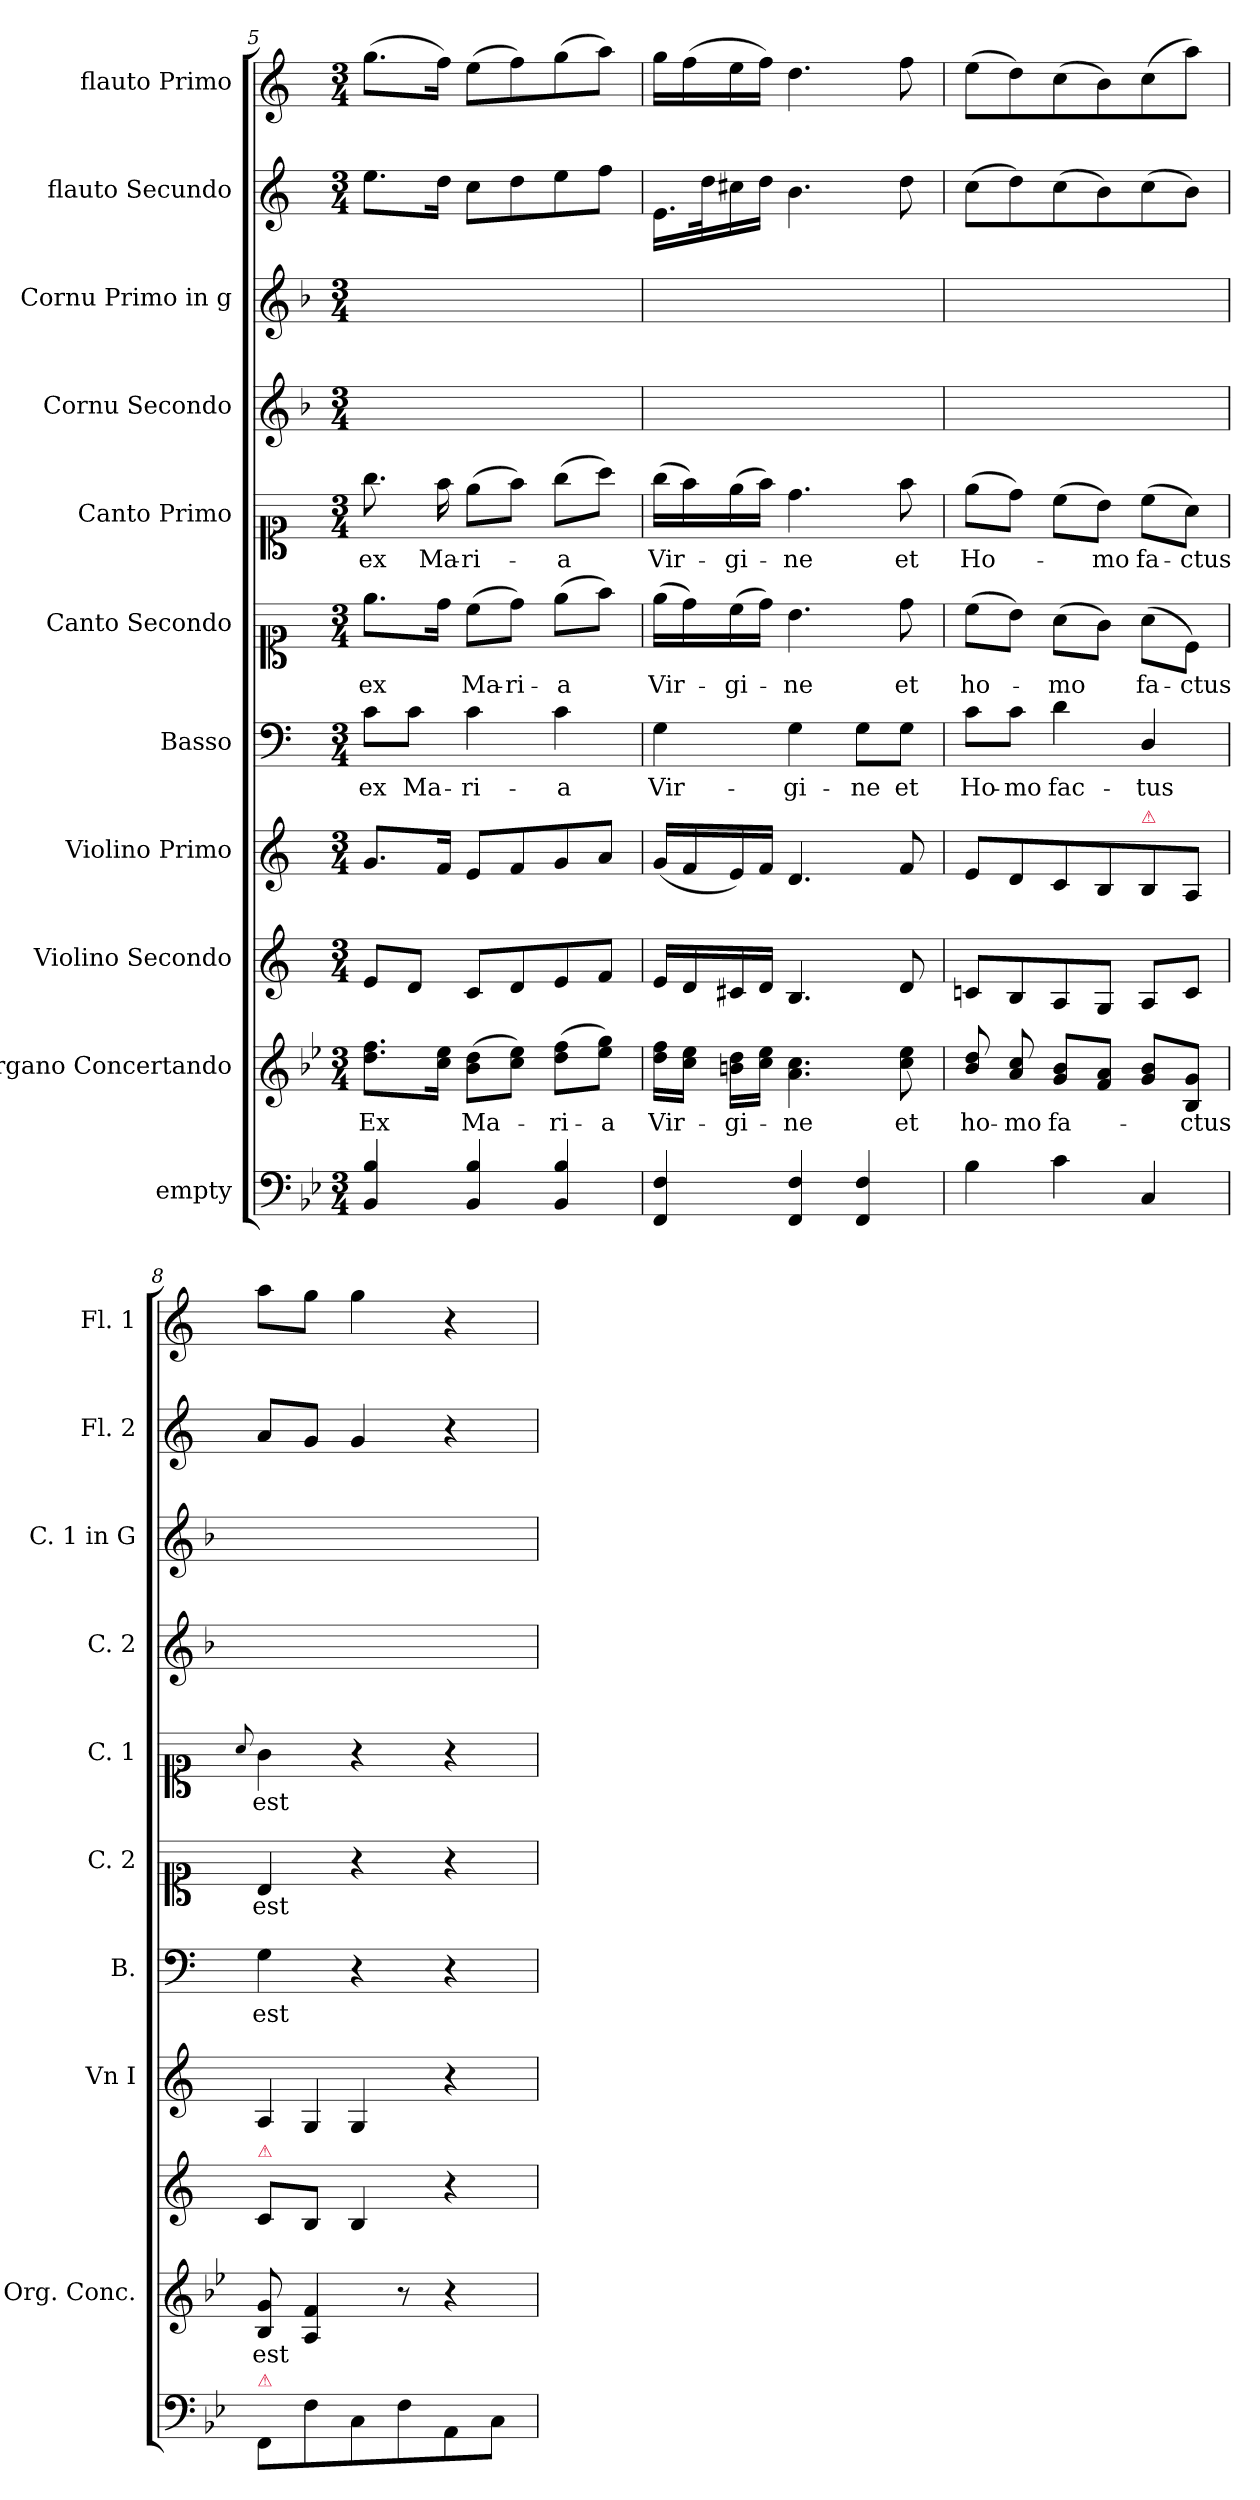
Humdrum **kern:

**kern	**kern	**text	**kern	**kern	**kern	**text	**kern	**text	**kern	**text	**kern	**kern	**kern	**kern
*part11	*part10	*part10	*part9	*part8	*part7	*part7	*part6	*part6	*part5	*part5	*part4	*part3	*part2	*part1
*staff11	*staff10	*staff10	*staff9	*staff8	*staff7	*staff7	*staff6	*staff6	*staff5	*staff5	*staff4	*staff3	*staff2	*staff1
*I"empty	*I"Organo Concertando	*	*I"Violino Secondo	*I"Violino Primo	*I"Basso	*	*I"Canto Secondo	*	*I"Canto Primo	*	*I"Cornu Secondo	*I"Cornu Primo in g	*I"flauto Secundo	*I"flauto Primo
*	*I'Org. Conc.	*	*	*I'Vn I	*I'B.	*	*I'C. 2	*	*I'C. 1	*	*I'C. 2	*I'C. 1 in G	*I'Fl. 2	*I'Fl. 1
*clefF4	*clefG2	*	*clefG2	*clefG2	*clefF4	*	*clefC1	*	*clefC1	*	*clefG2	*clefG2	*clefG2	*clefG2
*ITrd-1c-2	*ITrd-1c-2	*	*	*	*	*	*	*	*	*	*ITrd3c5	*ITrd3c5	*	*
*k[]	*k[]	*	*k[]	*k[]	*k[]	*	*k[]	*	*k[]	*	*k[]	*k[]	*k[]	*k[]
*M3/4	*M3/4	*	*M3/4	*M3/4	*M3/4	*	*M3/4	*	*M3/4	*	*M3/4	*M3/4	*M3/4	*M3/4
=5	=5	=5	=5	=5	=5	=5	=5	=5	=5	=5	=5	=5	=5	=5
4C/ 4c/	8.ee\ 8.gg\L	Ex	8e/L	8.g/L	8c\L	ex	8.ee\L	ex	8.gg\	ex	2.ryy	2.ryy	8.ee\L	(8.gg\L
.	.	.	8d/J	.	8c\J	Ma-	.	.	.	.	.	.	.	.
.	16dd\ 16ff\Jk	.	.	16f/Jk	.	.	16dd\Jk	.	16ff\	Ma-	.	.	16dd\Jk	16ff\Jk)
4C/ 4c/	(8cc\ 8ee\L	Ma-	8c/L	8e/L	4c\	-ri-	(8cc\L	Ma-	(8ee\L	-ri-	.	.	8cc\L	(8ee\L
.	8dd\ 8ff\J)	.	8d/	8f/	.	.	8dd\J)	-ri-	8ff\J)	.	.	.	8dd\	8ff\)
4C/ 4c/	(8ee\ 8gg\L	-ri-	8e/	8g/	4c\	-a	(8ee\L	-a	(8gg\L	-a	.	.	8ee\	(8gg\
.	8ff\ 8aa\J)	-a	8f/J	8a/J	.	.	8ff\J)	.	8aa\J)	.	.	.	8ff\J	8aa\J)
=6	=6	=6	=6	=6	=6	=6	=6	=6	=6	=6	=6	=6	=6	=6
4GG/ 4G/	16ee\ 16gg\LL	Vir-	16e/LL	(16g/LL	4G\	Vir-	(16ee\LL	Vir-	(16gg\LL	Vir-	2.ryy	2.ryy	16.e\LL	16gg\LL
.	16dd\ 16ff\JJ	.	16d/	16f/	.	.	16dd\)	.	16ff\)	.	.	.	.	(16ff\
.	.	.	.	.	.	.	.	.	.	.	.	.	32dd\K	.
.	16cc#X\ 16ee\LL	-gi-	16c#X/	16e/)	.	.	(16cc\	-gi-	(16ee\	-gi-	.	.	16cc#X\	16ee\
.	16dd\ 16ff\JJ	.	16d/JJ	16f/JJ	.	.	16dd\JJ)	.	16ff\JJ)	.	.	.	16dd\JJ	16ff\JJ)
4GG/ 4G/	4.b\ 4.dd\	-ne	4.B/	4.d/	4G\	-gi-	4.b\	-ne	4.dd\	-ne	.	.	4.b\	4.dd\
4GG/ 4G/	.	.	.	.	8G\L	-ne	.	.	.	.	.	.	.	.
.	8dd\ 8ff\	et	8d/	8f/	8G\J	et	8dd\	et	8ff\	et	.	.	8dd\	8ff\
=7	=7	=7	=7	=7	=7	=7	=7	=7	=7	=7	=7	=7	=7	=7
4c\	8cc/ 8ee/	ho-	8cn/L	8e/L	8c\L	Ho-	(8cc\L	ho-	(8ee\L	Ho-	2.ryy	2.ryy	(8cc\L	(8ee\L
.	8b/ 8dd/	-mo	8B/	8d/	8c\J	-mo	8b\J)	.	8dd\J)	.	.	.	8dd\)	8dd\)
4d\	8a/ 8cc/L	fa-	8A/	8c/	4d\	fac-	(8a\L	-mo	(8cc\L	.	.	.	(8cc\	(8cc\
.	8g/ 8b/J	.	8G/J	8B/	.	.	8g\J)	.	8b\J)	-mo	.	.	8b\)	8b\)
!	!	!	!	!LO:TX:a:color=crimson:t=⚠	!	!	!	!	!	!	!	!	!	!
4D/	8a/ 8cc/L	.	8A/L	8B/	4D/	-tus	(8a\L	fa-	(8cc\L	fa-	.	.	(8cc\	(8cc\
.	8c/ 8a/J	-ctus	8c/J	8A/J	.	.	8c\J)	-ctus	8a\J)	-ctus	.	.	8b\J)	8aa\J)
=8	=8	=8	=8	=8	=8	=8	=8	=8	=8	=8	=8	=8	=8	=8
.	.	.	.	.	.	.	.	.	8qqa/	.	.	.	.	.
!	!	!	!LO:TX:a:color=crimson:t=⚠	!	!	!	!	!	!	!	!	!	!	!
!LO:TX:a:color=crimson:t=⚠	!	!	!	!	!	!	!	!	!	!	!	!	!	!
!	!	!	!	!LO:N:vis=4	!	!	!	!	!	!	!	!	!	!
8GG/L	8c/ 8a/	est	8c/L	8A/	4G\	est	4B/	est	4g\	est	2.ryy	2.ryy	8a/L	8aa\L
!	!	!	!	!LO:N:vis=4	!	!	!	!	!	!	!	!	!	!
8G\	4B/ 4g/	.	8B/J	8G/	.	.	.	.	.	.	.	.	8g/J	8gg\J
8D\	.	.	4B/	4G/	4r	.	4r	.	4r	.	.	.	4g/	4gg\
8G\	8r	.	.	.	.	.	.	.	.	.	.	.	.	.
8BB\	4r	.	4r	4r	4r	.	4r	.	4r	.	.	.	4r	4r
8D\J	.	.	.	.	.	.	.	.	.	.	.	.	.	.
=	=	=	=	=	=	=	=	=	=	=	=	=	=	=
*-	*-	*-	*-	*-	*-	*-	*-	*-	*-	*-	*-	*-	*-	*-
